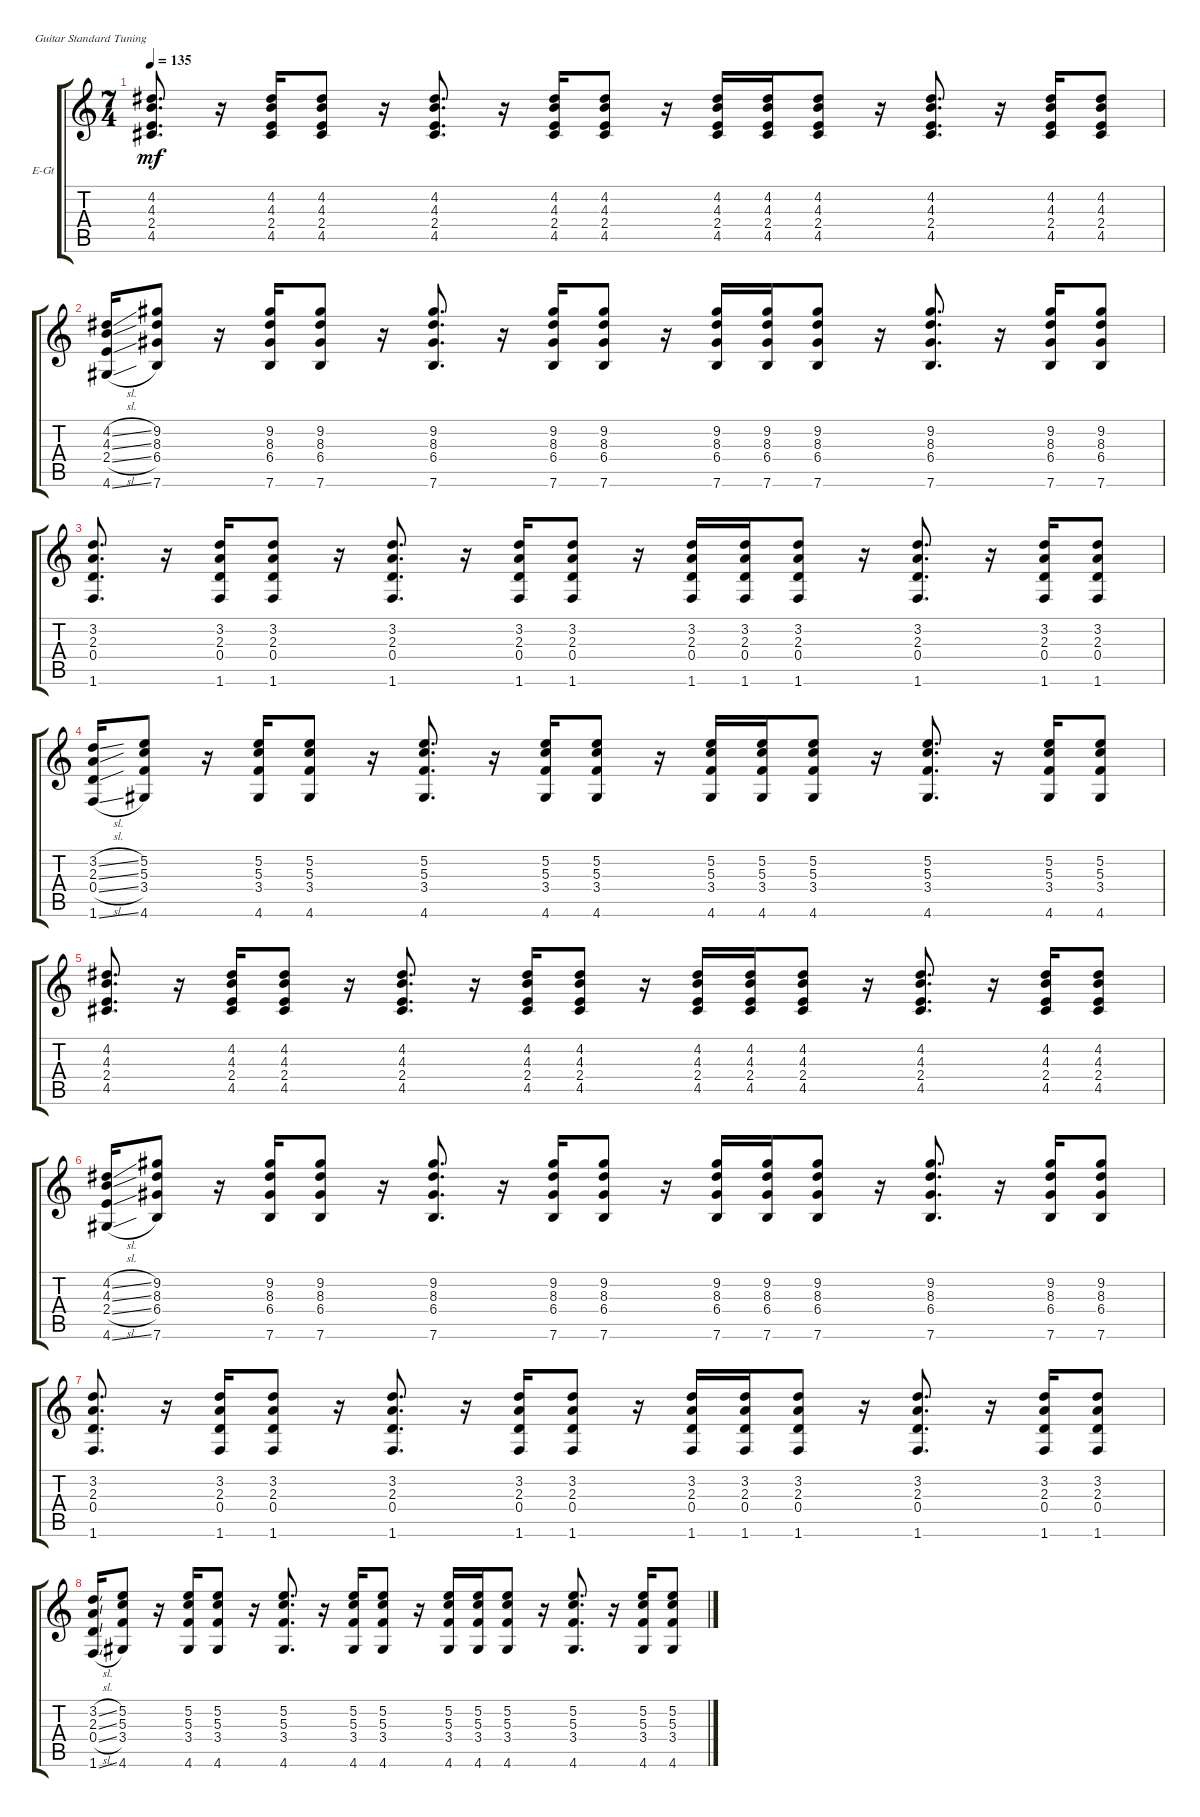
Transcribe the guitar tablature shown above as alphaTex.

\defaultSystemsLayout 4
\bracketExtendMode groupsimilarinstruments
\firstSystemTrackNameOrientation horizontal
\otherSystemsTrackNameOrientation horizontal
\track ("Electric Guitar" "E-Gt") {instrument electricguitarclean}
\staff {score tabs}
\tuning (E4 B3 G3 D3 A2 E2)
\ts (7 4)
\tempo 135
\clef g2
\ks c
(4.5 2.4 4.3 4.2).8{d dy mf instrument electricguitarclean} r.16 (4.5 2.4 4.3 4.2).16 (4.5 2.4 4.3 4.2).8 r.16 (4.5 2.4 4.3 4.2).8{d} r.16 (4.5 2.4 4.3 4.2).16 (4.5 2.4 4.3 4.2).8 r.16 (4.5 2.4 4.3 4.2).16 (4.5 2.4 4.3 4.2).16 (4.5 2.4 4.3 4.2).8 r.16 (4.5 2.4 4.3 4.2).8{d} r.16 (4.5 2.4 4.3 4.2).16 (4.5 2.4 4.3 4.2).8 |
(2.4{sl} 4.3{sl} 4.2{sl} 4.6{sl}).16 (6.4 8.3 9.2 7.6).8 r.16 (6.4 8.3 9.2 7.6).16 (6.4 8.3 9.2 7.6).8 r.16 (6.4 8.3 9.2 7.6).8{d} r.16 (6.4 8.3 9.2 7.6).16 (6.4 8.3 9.2 7.6).8 r.16 (6.4 8.3 9.2 7.6).16 (6.4 8.3 9.2 7.6).16 (6.4 8.3 9.2 7.6).8 r.16 (6.4 8.3 9.2 7.6).8{d} r.16 (6.4 8.3 9.2 7.6).16 (6.4 8.3 9.2 7.6).8 |
(1.6 0.4 2.3 3.2).8{d} r.16 (0.4 2.3 3.2 1.6).16 (0.4 2.3 3.2 1.6).8 r.16 (0.4 2.3 3.2 1.6).8{d} r.16 (0.4 2.3 3.2 1.6).16 (0.4 2.3 3.2 1.6).8 r.16 (0.4 2.3 3.2 1.6).16 (0.4 2.3 3.2 1.6).16 (0.4 2.3 3.2 1.6).8 r.16 (0.4 2.3 3.2 1.6).8{d} r.16 (0.4 2.3 3.2 1.6).16 (0.4 2.3 3.2 1.6).8 |
(0.4{sl} 2.3{sl} 3.2{sl} 1.6{sl}).16 (3.4 5.3 5.2 4.6).8 r.16 (3.4 5.3 5.2 4.6).16 (3.4 5.3 5.2 4.6).8 r.16 (3.4 5.3 5.2 4.6).8{d} r.16 (3.4 5.3 5.2 4.6).16 (3.4 5.3 5.2 4.6).8 r.16 (3.4 5.3 5.2 4.6).16 (3.4 5.3 5.2 4.6).16 (3.4 5.3 5.2 4.6).8 r.16 (3.4 5.3 5.2 4.6).8{d} r.16 (3.4 5.3 5.2 4.6).16 (3.4 5.3 5.2 4.6).8 |
(4.5 2.4 4.3 4.2).8{d} r.16 (4.5 2.4 4.3 4.2).16 (4.5 2.4 4.3 4.2).8 r.16 (4.5 2.4 4.3 4.2).8{d} r.16 (4.5 2.4 4.3 4.2).16 (4.5 2.4 4.3 4.2).8 r.16 (4.5 2.4 4.3 4.2).16 (4.5 2.4 4.3 4.2).16 (4.5 2.4 4.3 4.2).8 r.16 (4.5 2.4 4.3 4.2).8{d} r.16 (4.5 2.4 4.3 4.2).16 (4.5 2.4 4.3 4.2).8 |
(2.4{sl} 4.3{sl} 4.2{sl} 4.6{sl}).16 (6.4 8.3 9.2 7.6).8 r.16 (6.4 8.3 9.2 7.6).16 (6.4 8.3 9.2 7.6).8 r.16 (6.4 8.3 9.2 7.6).8{d} r.16 (6.4 8.3 9.2 7.6).16 (6.4 8.3 9.2 7.6).8 r.16 (6.4 8.3 9.2 7.6).16 (6.4 8.3 9.2 7.6).16 (6.4 8.3 9.2 7.6).8 r.16 (6.4 8.3 9.2 7.6).8{d} r.16 (6.4 8.3 9.2 7.6).16 (6.4 8.3 9.2 7.6).8 |
(1.6 0.4 2.3 3.2).8{d} r.16 (0.4 2.3 3.2 1.6).16 (0.4 2.3 3.2 1.6).8 r.16 (0.4 2.3 3.2 1.6).8{d} r.16 (0.4 2.3 3.2 1.6).16 (0.4 2.3 3.2 1.6).8 r.16 (0.4 2.3 3.2 1.6).16 (0.4 2.3 3.2 1.6).16 (0.4 2.3 3.2 1.6).8 r.16 (0.4 2.3 3.2 1.6).8{d} r.16 (0.4 2.3 3.2 1.6).16 (0.4 2.3 3.2 1.6).8 |
(0.4{sl} 2.3{sl} 3.2{sl} 1.6{sl}).16 (3.4 5.3 5.2 4.6).8 r.16 (3.4 5.3 5.2 4.6).16 (3.4 5.3 5.2 4.6).8 r.16 (3.4 5.3 5.2 4.6).8{d} r.16 (3.4 5.3 5.2 4.6).16 (3.4 5.3 5.2 4.6).8 r.16 (3.4 5.3 5.2 4.6).16 (3.4 5.3 5.2 4.6).16 (3.4 5.3 5.2 4.6).8 r.16 (3.4 5.3 5.2 4.6).8{d} r.16 (3.4 5.3 5.2 4.6).16 (3.4 5.3 5.2 4.6).8
